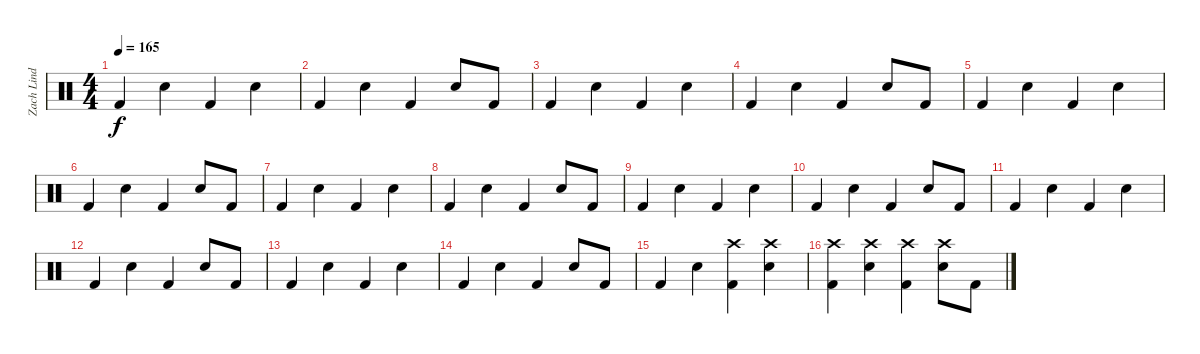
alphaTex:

\track ("Zach Lind (Drums)" "Zach Lind ") {instrument percussion}
\staff {score}
\articulation defaults
\ts (4 4)
\tempo 165
\clef neutral
\ks c "Kick (hit) 2".4{dy f} "Electric Snare (hit)".4 "Kick (hit) 2".4 "Electric Snare (hit)".4
|
"Kick (hit) 2".4 "Electric Snare (hit)".4 "Kick (hit) 2".4 "Electric Snare (hit)".8 "Kick (hit) 2".8 |
"Kick (hit) 2".4 "Electric Snare (hit)".4 "Kick (hit) 2".4 "Electric Snare (hit)".4 |
"Kick (hit) 2".4 "Electric Snare (hit)".4 "Kick (hit) 2".4 "Electric Snare (hit)".8 "Kick (hit) 2".8 |
"Kick (hit) 2".4 "Electric Snare (hit)".4 "Kick (hit) 2".4 "Electric Snare (hit)".4 |
"Kick (hit) 2".4 "Electric Snare (hit)".4 "Kick (hit) 2".4 "Electric Snare (hit)".8 "Kick (hit) 2".8 |
"Kick (hit) 2".4 "Electric Snare (hit)".4 "Kick (hit) 2".4 "Electric Snare (hit)".4 |
"Kick (hit) 2".4 "Electric Snare (hit)".4 "Kick (hit) 2".4 "Electric Snare (hit)".8 "Kick (hit) 2".8 |
"Kick (hit) 2".4 "Electric Snare (hit)".4 "Kick (hit) 2".4 "Electric Snare (hit)".4 |
"Kick (hit) 2".4 "Electric Snare (hit)".4 "Kick (hit) 2".4 "Electric Snare (hit)".8 "Kick (hit) 2".8 |
"Kick (hit) 2".4 "Electric Snare (hit)".4 "Kick (hit) 2".4 "Electric Snare (hit)".4 |
"Kick (hit) 2".4 "Electric Snare (hit)".4 "Kick (hit) 2".4 "Electric Snare (hit)".8 "Kick (hit) 2".8 |
"Kick (hit) 2".4 "Electric Snare (hit)".4 "Kick (hit) 2".4 "Electric Snare (hit)".4 |
"Kick (hit) 2".4 "Electric Snare (hit)".4 "Kick (hit) 2".4 "Electric Snare (hit)".8 "Kick (hit) 2".8 |
"Kick (hit) 2".4 "Electric Snare (hit)".4 ("Crash high (hit)" "Kick (hit) 2").4 ("Crash high (hit)" "Electric Snare (hit)").4 |
("Crash high (hit)" "Kick (hit) 2").4 ("Crash high (hit)" "Electric Snare (hit)").4 ("Crash high (hit)" "Kick (hit) 2").4 ("Crash high (hit)" "Electric Snare (hit)").8 "Kick (hit) 2".8
